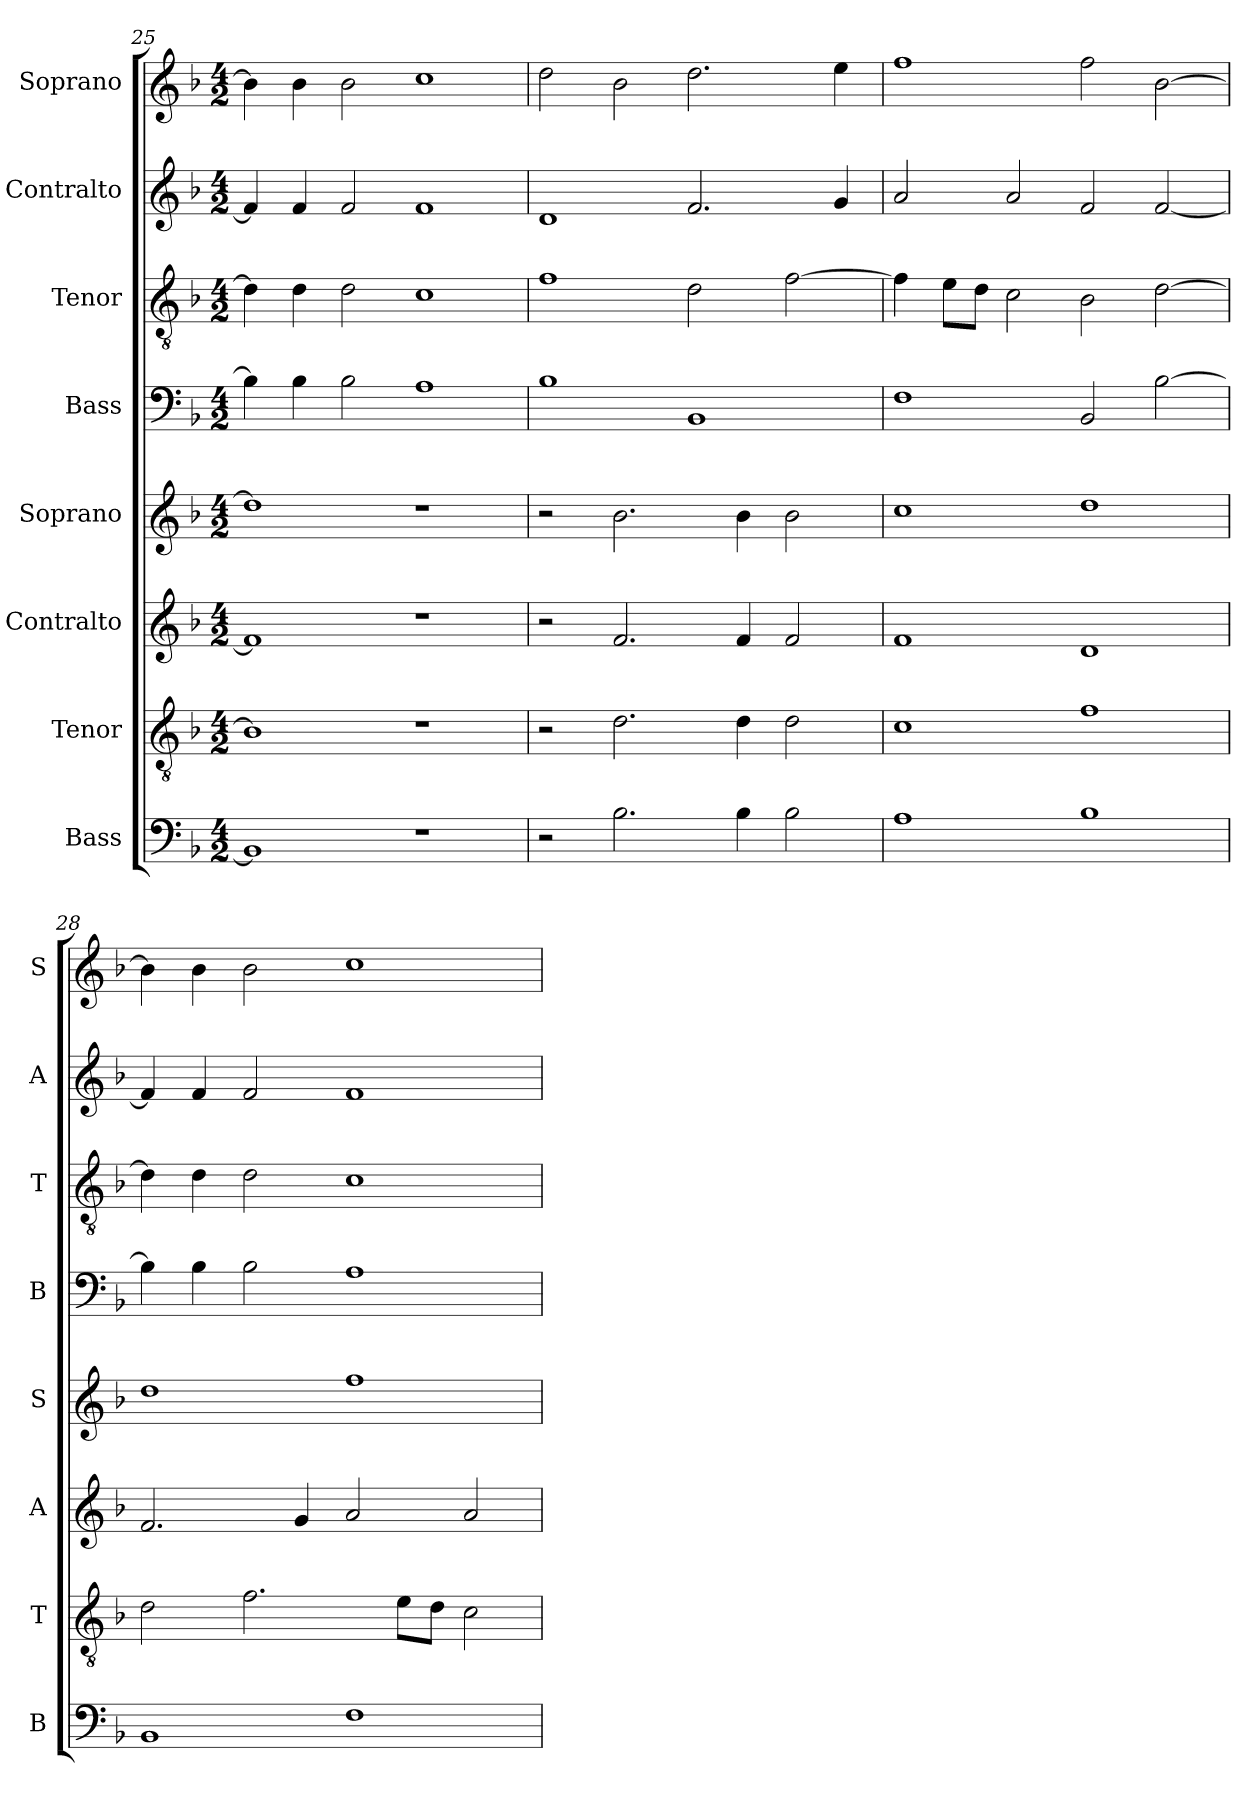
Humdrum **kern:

**kern	**kern	**kern	**kern	**kern	**kern	**kern	**kern
*part8	*part7	*part6	*part5	*part4	*part3	*part2	*part1
*staff8	*staff7	*staff6	*staff5	*staff4	*staff3	*staff2	*staff1
*I"Bass	*I"Tenor	*I"Contralto	*I"Soprano	*I"Bass	*I"Tenor	*I"Contralto	*I"Soprano
*I'B	*I'T	*I'A	*I'S	*I'B	*I'T	*I'A	*I'S
*clefF4	*clefGv2	*clefG2	*clefG2	*clefF4	*clefGv2	*clefG2	*clefG2
*k[b-]	*k[b-]	*k[b-]	*k[b-]	*k[b-]	*k[b-]	*k[b-]	*k[b-]
*G:dor	*G:dor	*G:dor	*G:dor	*G:dor	*G:dor	*G:dor	*G:dor
*M4/2	*M4/2	*M4/2	*M4/2	*M4/2	*M4/2	*M4/2	*M4/2
=25	=25	=25	=25	=25	=25	=25	=25
1BB-]	1B-]	1f]	1dd]	4B-]	4d]	4f]	4b-]
.	.	.	.	4B-	4d	4f	4b-
.	.	.	.	2B-	2d	2f	2b-
1r	1r	1r	1r	1A	1c	1f	1cc
=26	=26	=26	=26	=26	=26	=26	=26
2r	2r	2r	2r	1B-	1f	1d	2dd
2.B-	2.d	2.f	2.b-	.	.	.	2b-
.	.	.	.	1BB-	2d	2.f	2.dd
4B-	4d	4f	4b-	.	.	.	.
2B-	2d	2f	2b-	.	[2f	.	.
.	.	.	.	.	.	4g	4ee
=27	=27	=27	=27	=27	=27	=27	=27
1A	1c	1f	1cc	1F	4f]	2a	1ff
.	.	.	.	.	8e\L	.	.
.	.	.	.	.	8d\J	.	.
.	.	.	.	.	2c	2a	.
1B-	1f	1d	1dd	2BB-	2B-	2f	2ff
.	.	.	.	[2B-	[2d	[2f	[2b-
=28	=28	=28	=28	=28	=28	=28	=28
1BB-	2d	2.f	1dd	4B-]	4d]	4f]	4b-]
.	.	.	.	4B-	4d	4f	4b-
.	2.f	.	.	2B-	2d	2f	2b-
.	.	4g	.	.	.	.	.
1F	.	2a	1ff	1A	1c	1f	1cc
.	8e\L	.	.	.	.	.	.
.	8d\J	.	.	.	.	.	.
.	2c	2a	.	.	.	.	.
=	=	=	=	=	=	=	=
*-	*-	*-	*-	*-	*-	*-	*-
